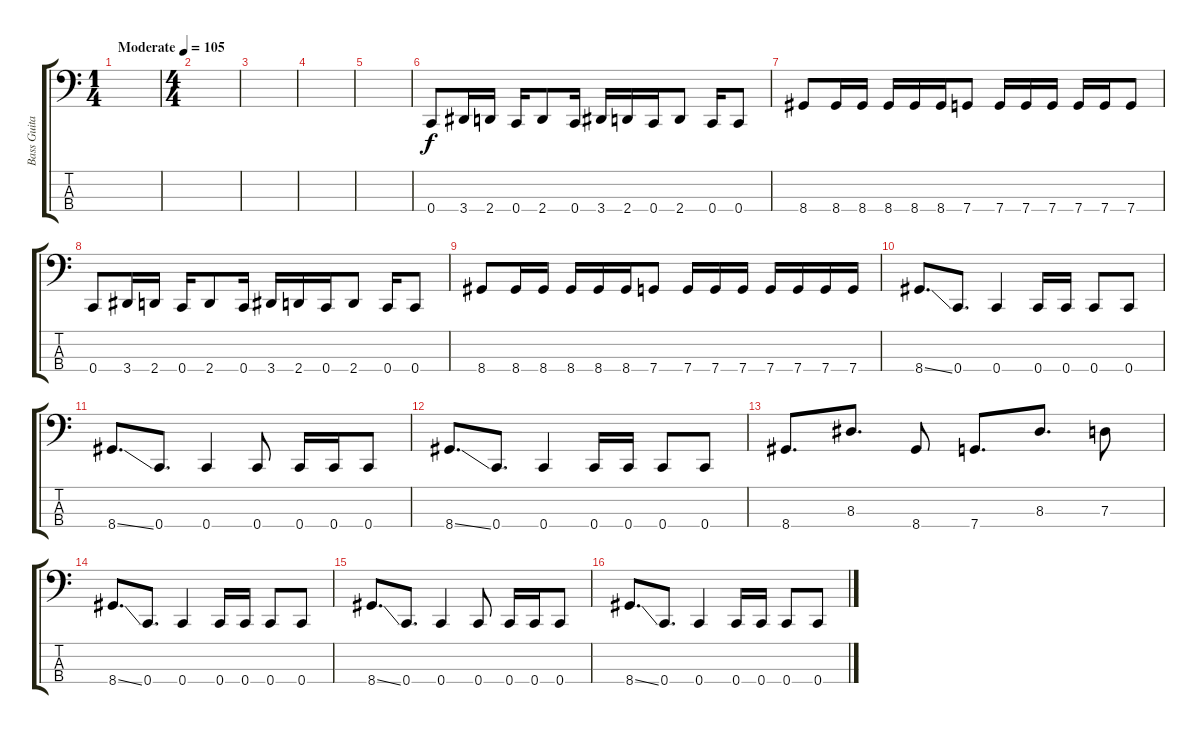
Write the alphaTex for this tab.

\track ("Bass Guitar" "Bass Guita") {instrument electricbassfinger}
\staff {score tabs}
\tuning (F2 C2 G1 C1) {hide}
\ts (1 4)
\tempo (105 "Moderate")
\clef f4
\ks c
|
\ts (4 4)
|
|
|
|
0.4.8 3.4.16 2.4.16 0.4.16 2.4.8 0.4.16 3.4.16 2.4.16 0.4.16 2.4.8 0.4.16 0.4.8 |
8.4.8 8.4.16 8.4.16 8.4.16 8.4.16 8.4.16 7.4.8 7.4.16 7.4.16 7.4.16 7.4.16 7.4.16 7.4.8 |
0.4.8 3.4.16 2.4.16 0.4.16 2.4.8 0.4.16 3.4.16 2.4.16 0.4.16 2.4.8 0.4.16 0.4.8 |
8.4.8 8.4.16 8.4.16 8.4.16 8.4.16 8.4.16 7.4.8 7.4.16 7.4.16 7.4.16 7.4.16 7.4.16 7.4.16 7.4.16 |
8.4{ss}.8{d} 0.4.8{d} 0.4.4 0.4.16 0.4.16 0.4.8 0.4.8 |
8.4{ss}.8{d} 0.4.8{d} 0.4.4 0.4.8 0.4.16 0.4.16 0.4.8 |
8.4{ss}.8{d} 0.4.8{d} 0.4.4 0.4.16 0.4.16 0.4.8 0.4.8 |
8.4.8{d} 8.3.8{d} 8.4.8 7.4.8{d} 8.3.8{d} 7.3.8 |
8.4{ss}.8{d} 0.4.8{d} 0.4.4 0.4.16 0.4.16 0.4.8 0.4.8 |
8.4{ss}.8{d} 0.4.8{d} 0.4.4 0.4.8 0.4.16 0.4.16 0.4.8 |
8.4{ss}.8{d} 0.4.8{d} 0.4.4 0.4.16 0.4.16 0.4.8 0.4.8
